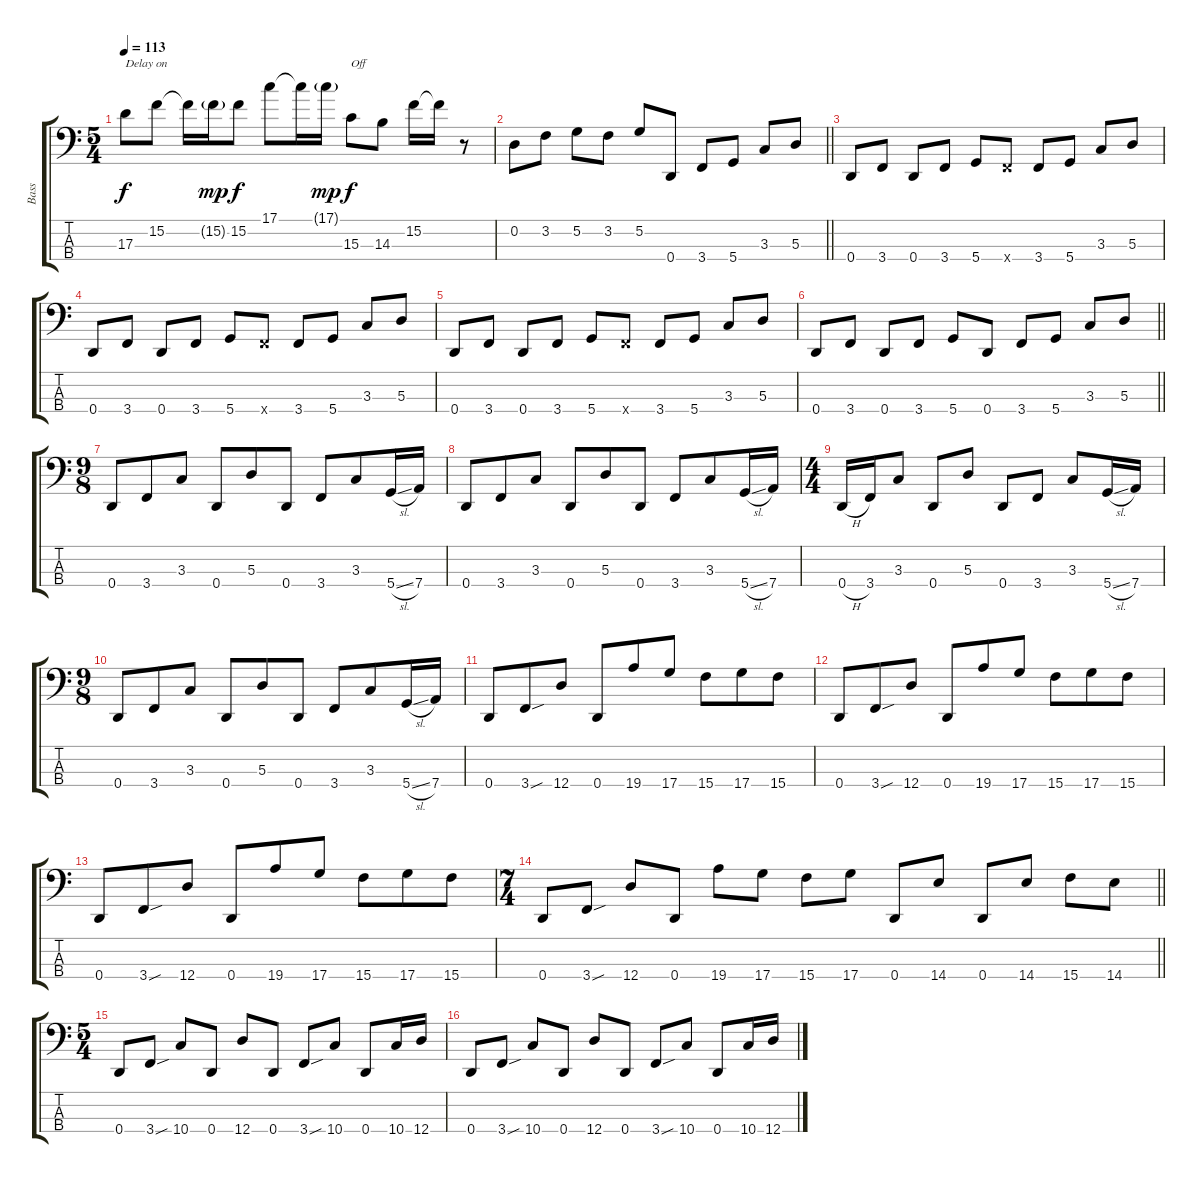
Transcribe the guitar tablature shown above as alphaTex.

\track ("Bass" "Bass") {instrument electricbassfinger}
\staff {score tabs}
\tuning (G2 D2 A1 D1) {hide}
\ts (5 4)
\tempo 113
\clef f4
\ks c
17.3.8{txt "Delay on" dy f} 15.2.8 15.2{t}.16 15.2{g}.16{dy mp} 15.2.8{dy f} 17.1.8 17.1{t}.16 17.1{g}.16{dy mp} 15.3.8{txt "Off" dy f} 14.3.8 15.2.16 15.2{t}.16 r.8 |
\barLineRight lightlight
0.2.8 3.2.8 5.2.8 3.2.8 5.2.8 0.4.8 3.4.8 5.4.8 3.3.8 5.3.8 |
\section ("" "")
0.4.8 3.4.8 0.4.8 3.4.8 5.4.8 3.4{x}.8 3.4.8 5.4.8 3.3.8 5.3.8 |
0.4.8 3.4.8 0.4.8 3.4.8 5.4.8 3.4{x}.8 3.4.8 5.4.8 3.3.8 5.3.8 |
0.4.8 3.4.8 0.4.8 3.4.8 5.4.8 3.4{x}.8 3.4.8 5.4.8 3.3.8 5.3.8 |
\barLineRight lightlight
0.4.8 3.4.8 0.4.8 3.4.8 5.4.8 0.4.8 3.4.8 5.4.8 3.3.8 5.3.8 |
\ts (9 8)
\section ("" "")
0.4.8 3.4.8 3.3.8 0.4.8 5.3.8 0.4.8 3.4.8 3.3.8 5.4{sl}.16 7.4.16 |
0.4.8 3.4.8 3.3.8 0.4.8 5.3.8 0.4.8 3.4.8 3.3.8 5.4{sl}.16 7.4.16 |
\ts (4 4)
0.4{h}.16 3.4.16 3.3.8 0.4.8 5.3.8 0.4.8 3.4.8 3.3.8 5.4{sl}.16 7.4.16 |
\ts (9 8)
0.4.8 3.4.8 3.3.8 0.4.8 5.3.8 0.4.8 3.4.8 3.3.8 5.4{sl}.16 7.4.16 |
0.4.8 3.4{sou}.8 12.4.8 0.4.8 19.4.8 17.4.8 15.4.8 17.4.8 15.4.8 |
0.4.8 3.4{sou}.8 12.4.8 0.4.8 19.4.8 17.4.8 15.4.8 17.4.8 15.4.8 |
0.4.8 3.4{sou}.8 12.4.8 0.4.8 19.4.8 17.4.8 15.4.8 17.4.8 15.4.8 |
\ts (7 4)
\barLineRight lightlight
0.4.8 3.4{sou}.8 12.4.8 0.4.8 19.4.8 17.4.8 15.4.8 17.4.8 0.4.8 14.4.8 0.4.8 14.4.8 15.4.8 14.4.8 |
\ts (5 4)
\section ("" "")
0.4.8 3.4{sou}.8 10.4.8 0.4.8 12.4.8 0.4.8 3.4{sou}.8 10.4.8 0.4.8 10.4.16 12.4.16 |
0.4.8 3.4{sou}.8 10.4.8 0.4.8 12.4.8 0.4.8 3.4{sou}.8 10.4.8 0.4.8 10.4.16 12.4.16
